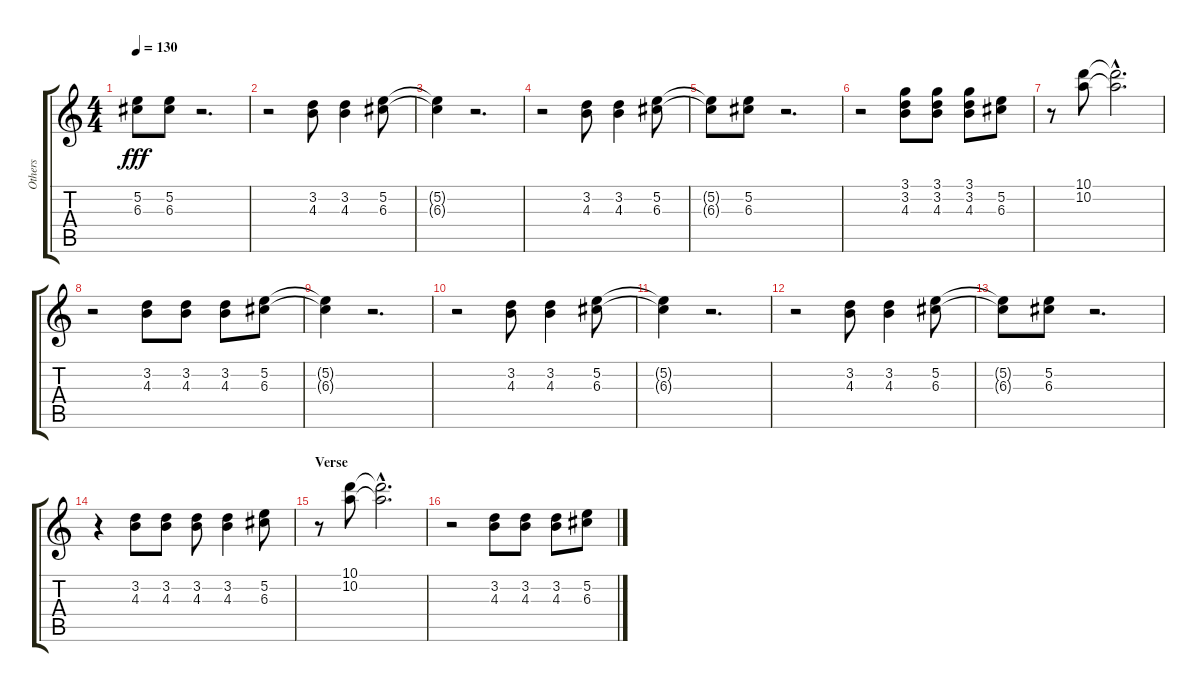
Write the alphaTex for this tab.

\track ("Others" "Others") {instrument acousticguitarnylon}
\staff {score tabs}
\tuning (E4 B3 G3 D3 A2 E2) {hide}
\ts (4 4)
\tempo 130
\clef g2
\ks c
(5.2{t} 6.3{t}).8{dy fff} (5.2 6.3).8 r.2{d} |
r.2 (3.2 4.3).8 (3.2 4.3).4 (5.2 6.3).8 |
(5.2{t} 6.3{t}).4 r.2{d} |
r.2 (3.2 4.3).8 (3.2 4.3).4 (5.2 6.3).8 |
(5.2{t} 6.3{t}).8 (5.2 6.3).8 r.2{d} |
r.2 (3.1 3.2 4.3).8 (3.1 3.2 4.3).8 (3.1 3.2 4.3).8 (5.2 6.3).8 |
r.8 (10.1 10.2).8 (10.1{hac t} 10.2{hac t}).2{d} |
r.2 (3.2 4.3).8 (3.2 4.3).8 (3.2 4.3).8 (5.2 6.3).8 |
(5.2{t} 6.3{t}).4 r.2{d} |
r.2 (3.2 4.3).8 (3.2 4.3).4 (5.2 6.3).8 |
(5.2{t} 6.3{t}).4 r.2{d} |
r.2 (3.2 4.3).8 (3.2 4.3).4 (5.2 6.3).8 |
(5.2{t} 6.3{t}).8 (5.2 6.3).8 r.2{d} |
r.4 (3.2 4.3).8 (3.2 4.3).8 (3.2 4.3).8 (3.2 4.3).4 (5.2 6.3).8 |
\section ("" "Verse")
r.8 (10.1 10.2).8 (10.1{hac t} 10.2{hac t}).2{d} |
r.2 (3.2 4.3).8 (3.2 4.3).8 (3.2 4.3).8 (5.2 6.3).8
